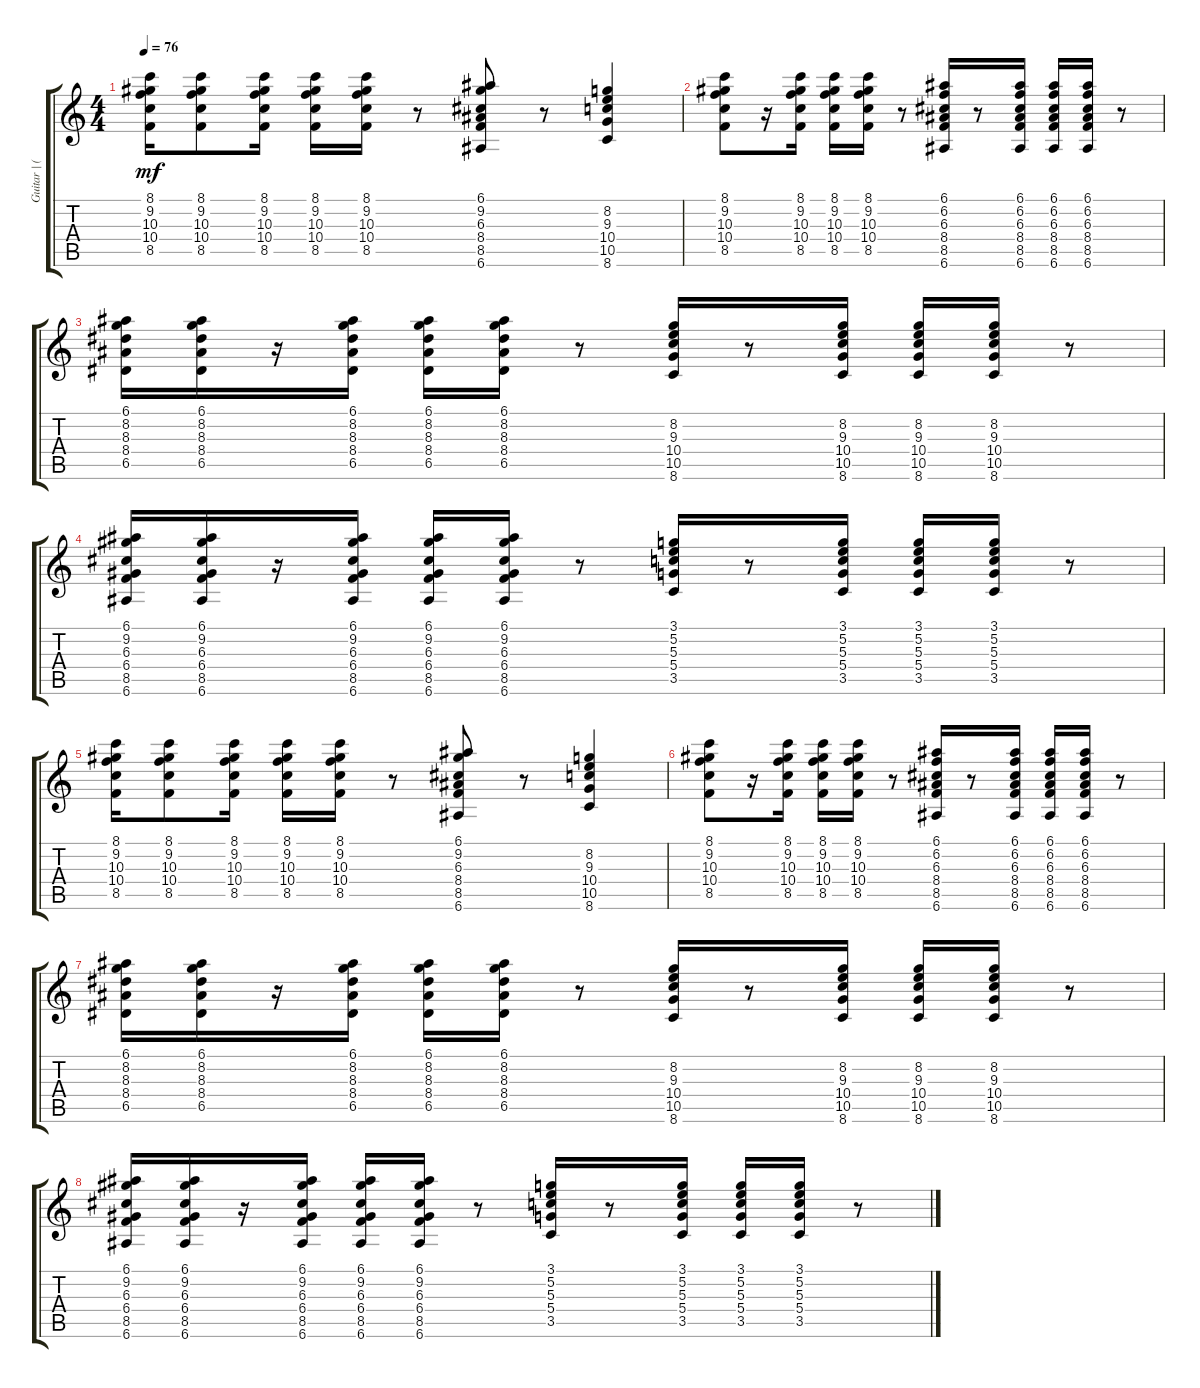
\track ("Guitar | (Steel acoustic)" "Guitar | (") {instrument acousticguitarsteel}
\staff {score tabs}
\tuning (E4 B3 G3 D3 A2 E2) {hide}
\ts (4 4)
\tempo 76
\clef g2
\ks c
(8.1 9.2 10.3 10.4 8.5).16{dy mf} (8.1 9.2 10.3 10.4 8.5).8 (8.1 9.2 10.3 10.4 8.5).16 (8.1 9.2 10.3 10.4 8.5).16 (8.1 9.2 10.3 10.4 8.5).16 r.8 (6.1 9.2 6.3 8.4 8.5 6.6).8 r.8 (8.2 9.3 10.4 10.5 8.6).4 |
(8.1 9.2 10.3 10.4 8.5).8 r.16 (8.1 9.2 10.3 10.4 8.5).16 (8.1 9.2 10.3 10.4 8.5).16 (8.1 9.2 10.3 10.4 8.5).16 r.8 (6.1 6.2 6.3 8.4 8.5 6.6).16 r.8 (6.1 6.2 6.3 8.4 8.5 6.6).16 (6.1 6.2 6.3 8.4 8.5 6.6).16 (6.1 6.2 6.3 8.4 8.5 6.6).16 r.8 |
(6.1 8.2 8.3 8.4 6.5).16 (6.1 8.2 8.3 8.4 6.5).16 r.16 (6.1 8.2 8.3 8.4 6.5).16 (6.1 8.2 8.3 8.4 6.5).16 (6.1 8.2 8.3 8.4 6.5).16 r.8 (8.2 9.3 10.4 10.5 8.6).16 r.8 (8.2 9.3 10.4 10.5 8.6).16 (8.2 9.3 10.4 10.5 8.6).16 (8.2 9.3 10.4 10.5 8.6).16 r.8 |
(6.1 9.2 6.3 6.4 8.5 6.6).16 (6.1 9.2 6.3 6.4 8.5 6.6).16 r.16 (6.1 9.2 6.3 6.4 8.5 6.6).16 (6.1 9.2 6.3 6.4 8.5 6.6).16 (6.1 9.2 6.3 6.4 8.5 6.6).16 r.8 (3.1 5.2 5.3 5.4 3.5).16 r.8 (3.1 5.2 5.3 5.4 3.5).16 (3.1 5.2 5.3 5.4 3.5).16 (3.1 5.2 5.3 5.4 3.5).16 r.8 |
(8.1 9.2 10.3 10.4 8.5).16 (8.1 9.2 10.3 10.4 8.5).8 (8.1 9.2 10.3 10.4 8.5).16 (8.1 9.2 10.3 10.4 8.5).16 (8.1 9.2 10.3 10.4 8.5).16 r.8 (6.1 9.2 6.3 8.4 8.5 6.6).8 r.8 (8.2 9.3 10.4 10.5 8.6).4 |
(8.1 9.2 10.3 10.4 8.5).8 r.16 (8.1 9.2 10.3 10.4 8.5).16 (8.1 9.2 10.3 10.4 8.5).16 (8.1 9.2 10.3 10.4 8.5).16 r.8 (6.1 6.2 6.3 8.4 8.5 6.6).16 r.8 (6.1 6.2 6.3 8.4 8.5 6.6).16 (6.1 6.2 6.3 8.4 8.5 6.6).16 (6.1 6.2 6.3 8.4 8.5 6.6).16 r.8 |
(6.1 8.2 8.3 8.4 6.5).16 (6.1 8.2 8.3 8.4 6.5).16 r.16 (6.1 8.2 8.3 8.4 6.5).16 (6.1 8.2 8.3 8.4 6.5).16 (6.1 8.2 8.3 8.4 6.5).16 r.8 (8.2 9.3 10.4 10.5 8.6).16 r.8 (8.2 9.3 10.4 10.5 8.6).16 (8.2 9.3 10.4 10.5 8.6).16 (8.2 9.3 10.4 10.5 8.6).16 r.8 |
(6.1 9.2 6.3 6.4 8.5 6.6).16 (6.1 9.2 6.3 6.4 8.5 6.6).16 r.16 (6.1 9.2 6.3 6.4 8.5 6.6).16 (6.1 9.2 6.3 6.4 8.5 6.6).16 (6.1 9.2 6.3 6.4 8.5 6.6).16 r.8 (3.1 5.2 5.3 5.4 3.5).16 r.8 (3.1 5.2 5.3 5.4 3.5).16 (3.1 5.2 5.3 5.4 3.5).16 (3.1 5.2 5.3 5.4 3.5).16 r.8
